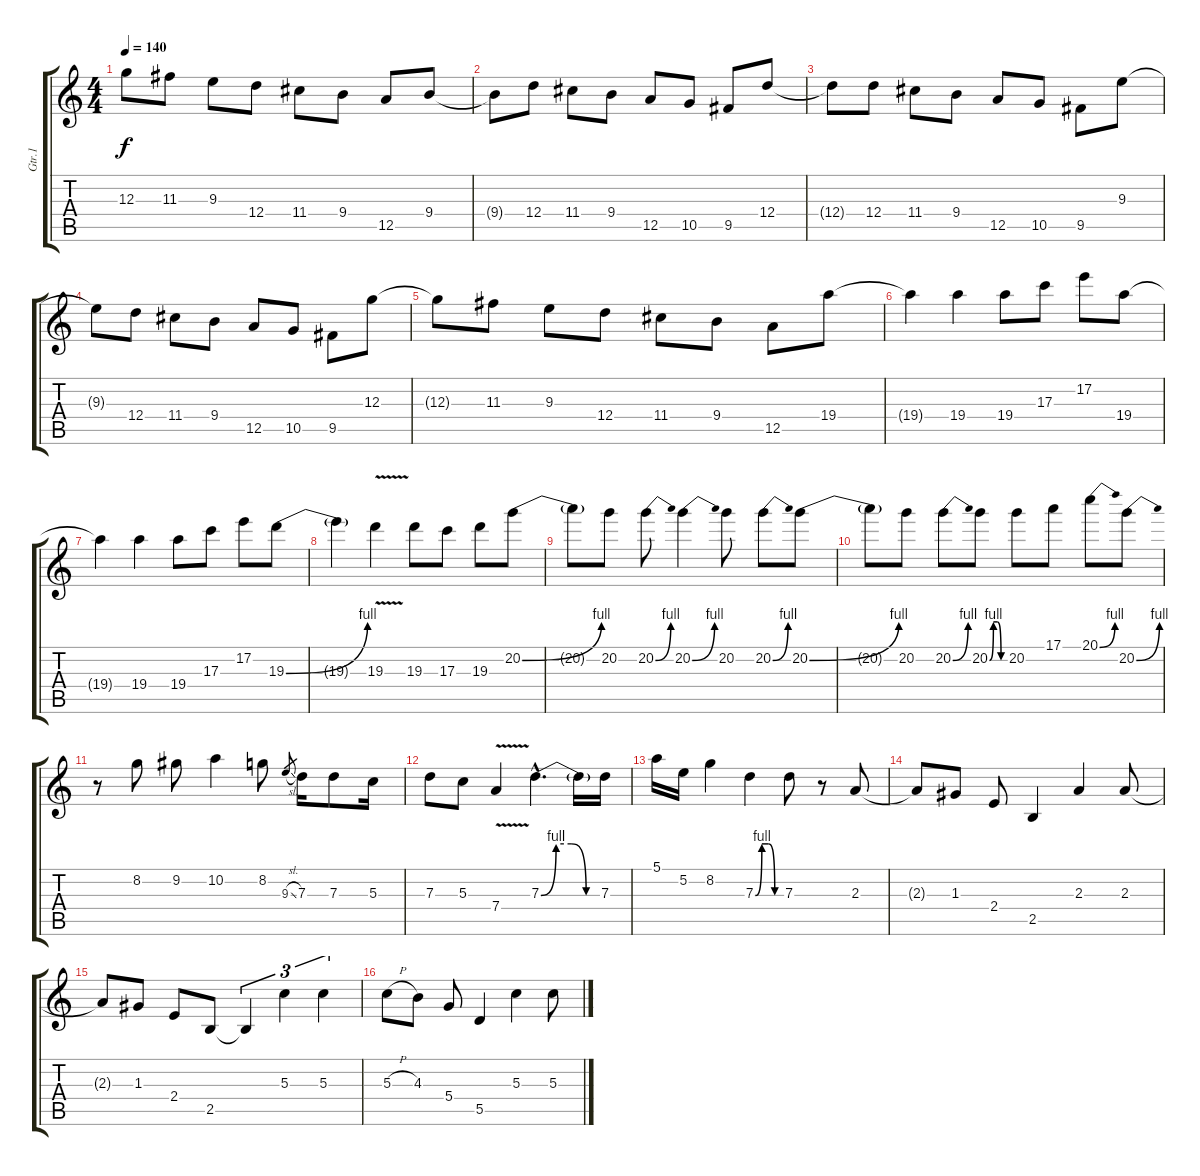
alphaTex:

\track ("Gtr.1" "Gtr.1") {instrument distortionguitar}
\staff {score tabs}
\tuning (E4 B3 G3 D3 A2 E2) {hide}
\ts (4 4)
\tempo 140
\clef g2
\ks c
12.3{t}.8{dy f} 11.3.8 9.3.8 12.4.8 11.4.8 9.4.8 12.5.8 9.4.8 |
9.4{t}.8 12.4.8 11.4.8 9.4.8 12.5.8 10.5.8 9.5.8 12.4.8 |
12.4{t}.8 12.4.8 11.4.8 9.4.8 12.5.8 10.5.8 9.5.8 9.3.8 |
9.3{t}.8 12.4.8 11.4.8 9.4.8 12.5.8 10.5.8 9.5.8 12.3.8 |
12.3{t}.8 11.3.8 9.3.8 12.4.8 11.4.8 9.4.8 12.5.8 19.4.8 |
19.4{t}.4 19.4.4 19.4.8 17.3.8 17.2.8 19.4.8 |
19.4{t}.4 19.4.4 19.4.8 17.3.8 17.2.8 19.3{be (bend 0 0 60 4)}.8 |
19.3{t}.4 19.3{v}.4 19.3.8 17.3.8 19.3.8 20.2{be (bend 0 0 60 4)}.8 |
20.2{t}.8 20.2.8 20.2{be (bend 0 0 60 4)}.8 20.2{be (bend 0 0 60 4)}.4 20.2.8 20.2{be (bend 0 0 60 4)}.8 20.2{be (bend 0 0 60 4)}.8 |
20.2{t}.8 20.2.8 20.2{be (bend 0 0 60 4)}.8 20.2{be (custom 0 0 15 4 30 4 45 0 60 0)}.8 20.2.8 17.1.8 20.1{be (bend 0 0 60 4)}.8 20.2{be (bend 0 0 60 4)}.8 |
r.8 8.2.8 9.2.8 10.2.4 8.2.8 9.3{sl}.8{gr} 7.3.16 7.3.8 5.3.16 |
7.3.8 5.3.8 7.4{v}.4 7.3{be (custom 0 0 15 4 30 4 45 0 60 0) hac}.4{d} 7.3{t}.16 7.3.16 |
5.1.16 5.2.16 8.2.4 7.3{be (custom 0 0 15 4 30 4 45 0 60 0)}.4 7.3.8 r.8 2.3.8 |
2.3{t}.8 1.3.8 2.4.8 2.5.4 2.3.4 2.3.8 |
2.3{t}.8 1.3.8 2.4.8 2.5.8 2.5{t}.4{tu (3 2)} 5.3.4{tu (3 2)} 5.3.4{tu (3 2)} |
5.3{h}.8 4.3.8 5.4.8 5.5.4 5.3.4 5.3.8
